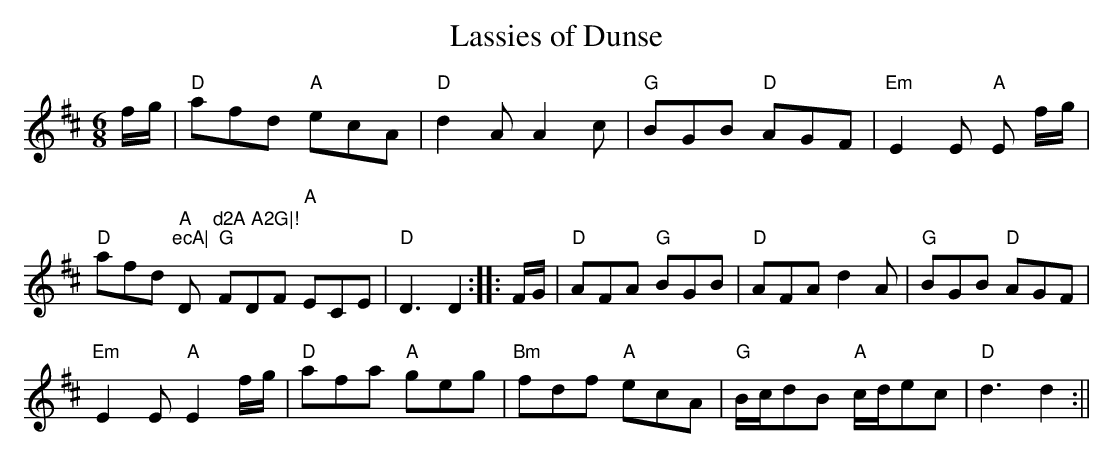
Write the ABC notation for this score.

X:1
T:Lassies of Dunse
M:6/8
L:1/8
K:D
f/g/|"D"afd "A"ecA|"D"d2A A2c|"G"BGB "D"AGF|"Em"E2 E "A"E f/g/|"D"afd "A
"ecA|"D"d2A A2G|!
"G"FDF "A"ECE|"D"D3 D2:||:F/G/|"D"AFA "G"BGB|"D"AFA d2A|"G"BGB "D"AGF|!
"Em"E2 E "A"E2 f/g/|"D"afa "A"geg|"Bm"fdf "A"ecA|"G"B/c/dB "A"c/d/ec|"D"
d3 d2:||
